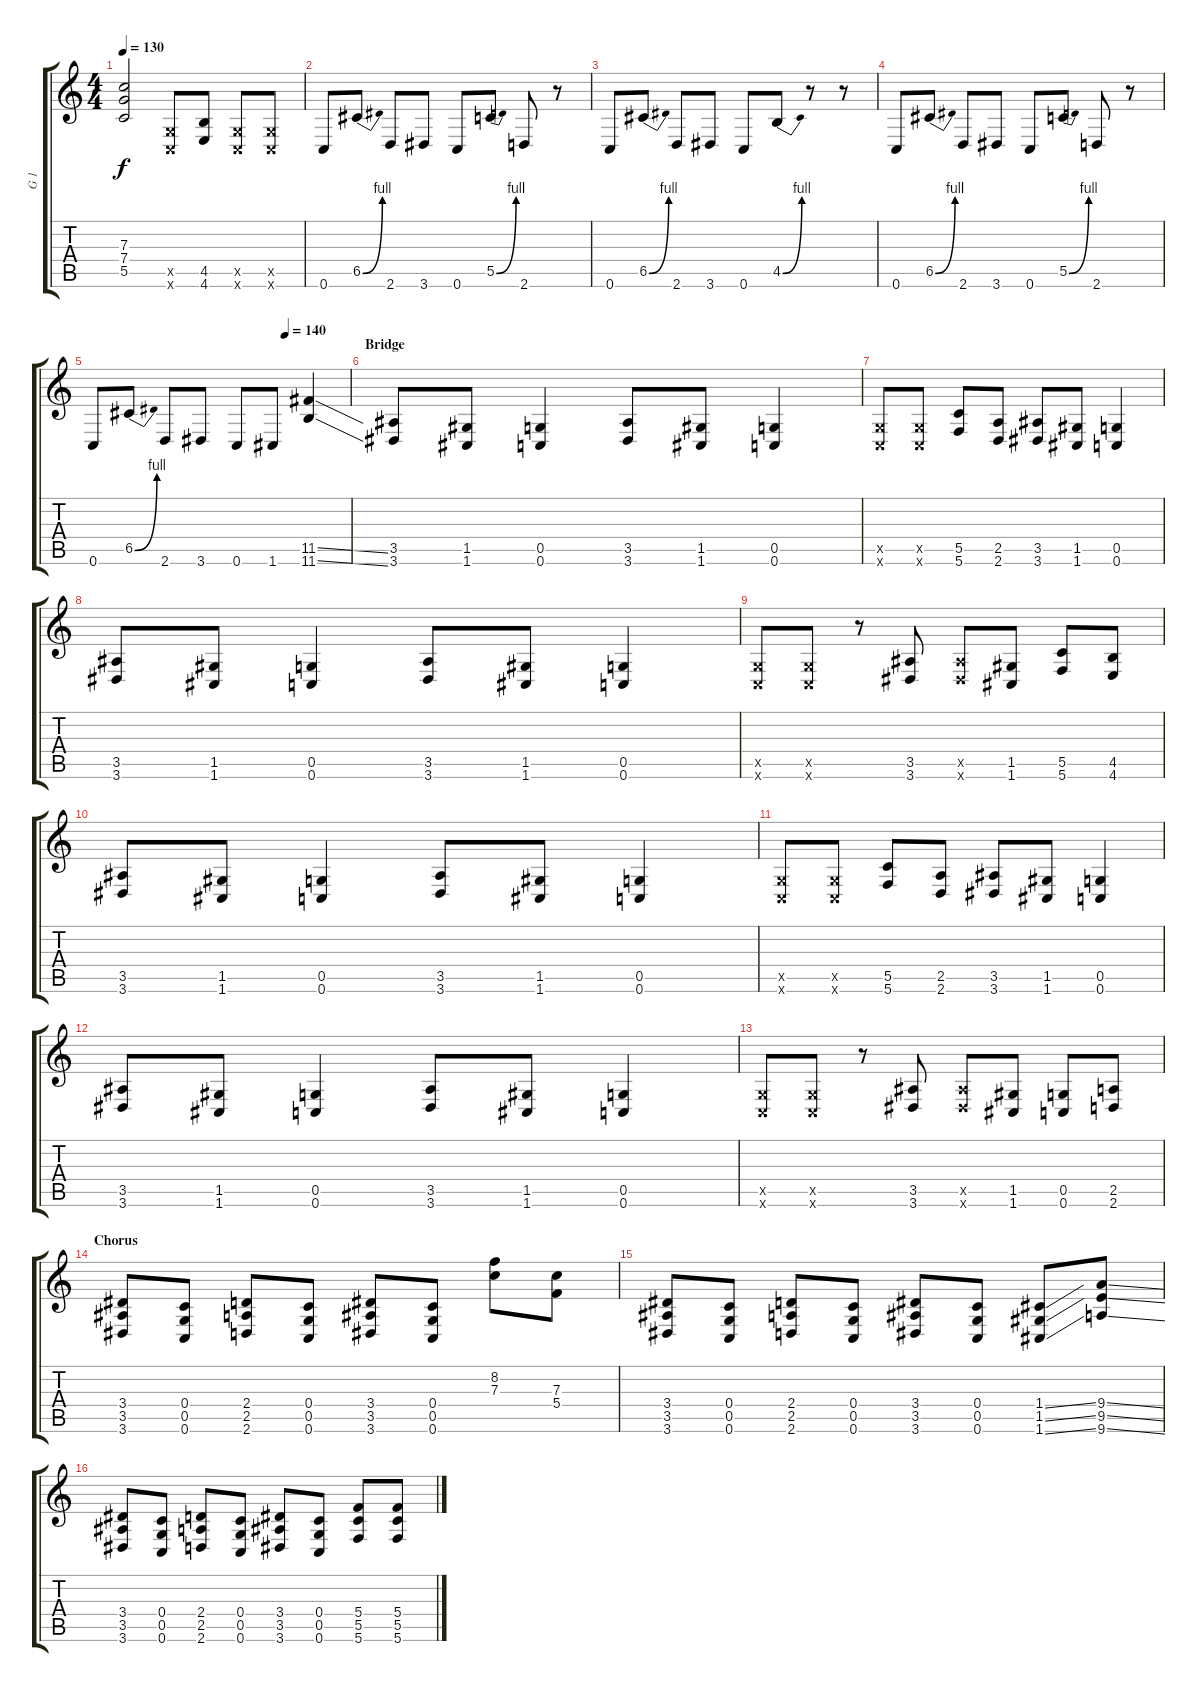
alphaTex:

\track ("G 1" "G 1") {instrument distortionguitar}
\staff {score tabs}
\tuning (D4 A3 F3 C3 G2 C2) {hide}
\ts (4 4)
\tempo 130
\clef g2
\ks c
(7.3{t} 7.4{t} 5.5{t}).2{dy f} (0.5{x} 0.6{x}).8 (4.5 4.6).8 (0.5{x} 0.6{x}).8 (0.5{x} 0.6{x}).8 |
0.6.8 6.5{be (bend 0 0 60 4)}.8 2.6.8 3.6.8 0.6.8 5.5{be (bend 0 0 60 4)}.8 2.6.8 r.8 |
0.6.8 6.5{be (bend 0 0 60 4)}.8 2.6.8 3.6.8 0.6.8 4.5{be (bend 0 0 60 4)}.8 r.8 r.8 |
0.6.8 6.5{be (bend 0 0 60 4)}.8 2.6.8 3.6.8 0.6.8 5.5{be (bend 0 0 60 4)}.8 2.6.8 r.8 |
\tempo (140 0.75)
0.6.8 6.5{be (bend 0 0 60 4)}.8 2.6.8 3.6.8 0.6.8 1.6.8 (11.5{ss} 11.6{ss}).4{volume 13 instrument distortionguitar} |
\section ("" "Bridge")
(3.5 3.6).8 (1.5 1.6).8 (0.5 0.6).4 (3.5 3.6).8 (1.5 1.6).8 (0.5 0.6).4 |
(0.5{x} 0.6{x}).8 (0.5{x} 0.6{x}).8 (5.5 5.6).8 (2.5 2.6).8 (3.5 3.6).8 (1.5 1.6).8 (0.5 0.6).4 |
(3.5 3.6).8 (1.5 1.6).8 (0.5 0.6).4 (3.5 3.6).8 (1.5 1.6).8 (0.5 0.6).4 |
(0.5{x} 0.6{x}).8 (0.5{x} 0.6{x}).8 r.8 (3.5 3.6).8 (3.5{x} 3.6{x}).8 (1.5 1.6).8 (5.5 5.6).8 (4.5 4.6).8 |
(3.5 3.6).8 (1.5 1.6).8 (0.5 0.6).4 (3.5 3.6).8 (1.5 1.6).8 (0.5 0.6).4 |
(0.5{x} 0.6{x}).8 (0.5{x} 0.6{x}).8 (5.5 5.6).8 (2.5 2.6).8 (3.5 3.6).8 (1.5 1.6).8 (0.5 0.6).4 |
(3.5 3.6).8 (1.5 1.6).8 (0.5 0.6).4 (3.5 3.6).8 (1.5 1.6).8 (0.5 0.6).4 |
(0.5{x} 0.6{x}).8 (0.5{x} 0.6{x}).8 r.8 (3.5 3.6).8 (3.5{x} 3.6{x}).8 (1.5 1.6).8 (0.5 0.6).8 (2.5 2.6).8 |
\section ("" "Chorus")
(3.4 3.5 3.6).8 (0.4 0.5 0.6).8 (2.4 2.5 2.6).8 (0.4 0.5 0.6).8 (3.4 3.5 3.6).8 (0.4 0.5 0.6).8 (8.2 7.3).8 (7.3 5.4).8 |
(3.4 3.5 3.6).8 (0.4 0.5 0.6).8 (2.4 2.5 2.6).8 (0.4 0.5 0.6).8 (3.4 3.5 3.6).8 (0.4 0.5 0.6).8 (1.4{ss} 1.5{ss} 1.6{ss}).8 (9.4{ss} 9.5{ss} 9.6{ss}).8 |
(3.4 3.5 3.6).8 (0.4 0.5 0.6).8 (2.4 2.5 2.6).8 (0.4 0.5 0.6).8 (3.4 3.5 3.6).8 (0.4 0.5 0.6).8 (5.4 5.5 5.6).8 (5.4 5.5 5.6).8
